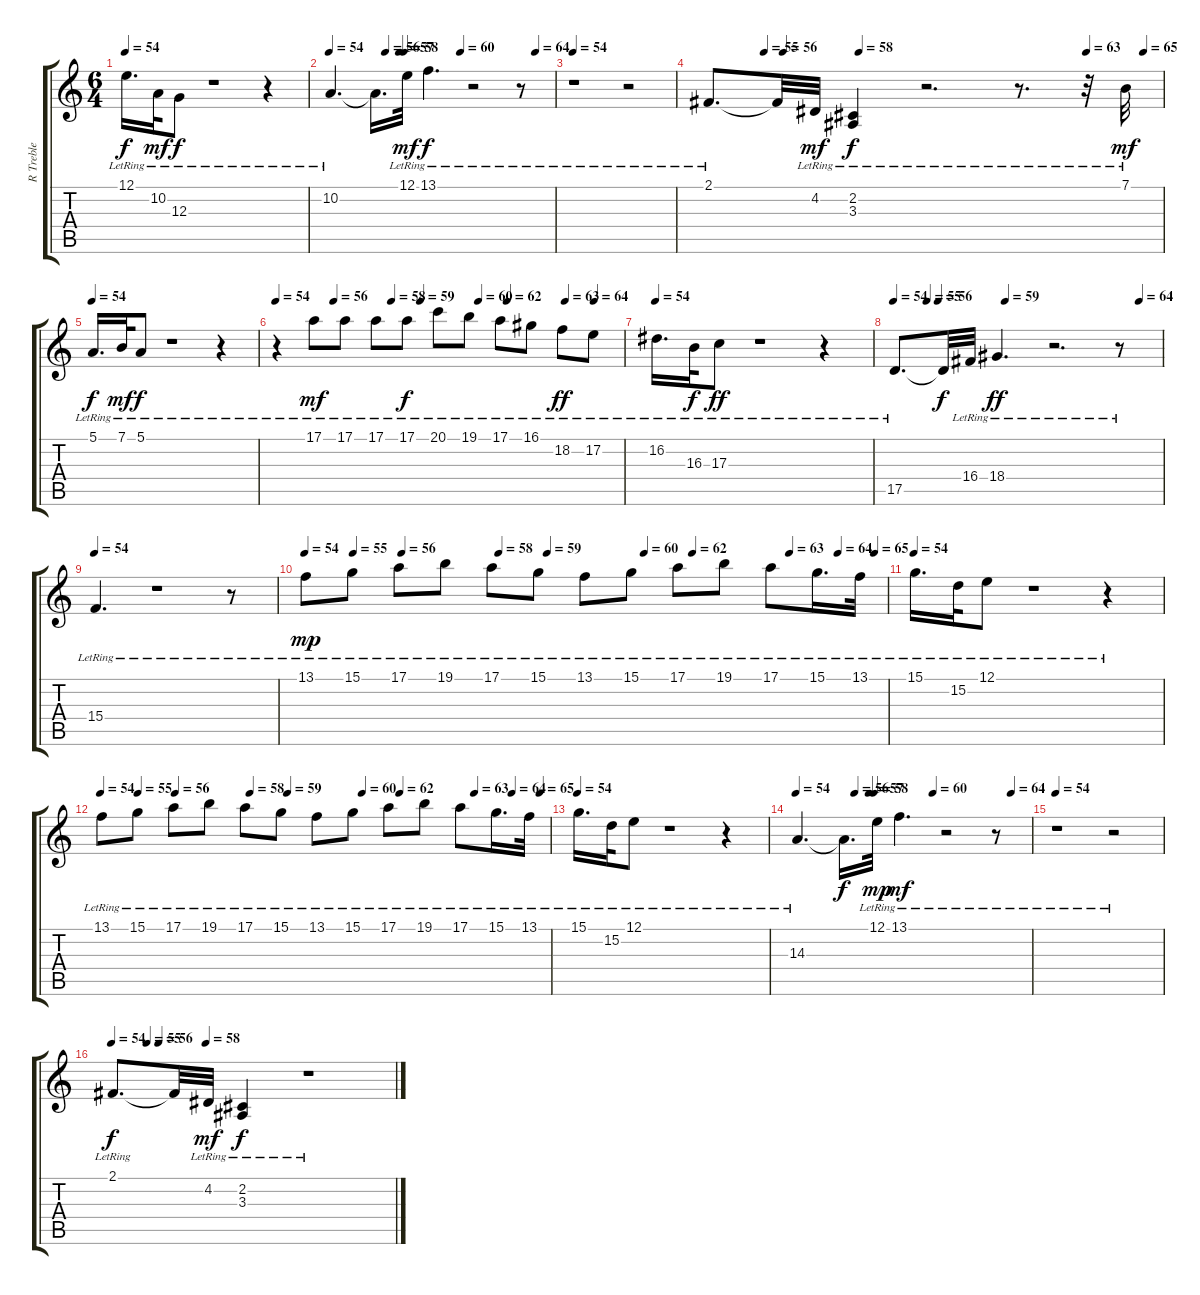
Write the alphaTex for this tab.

\track ("R Treble" "R Treble") {instrument acousticgrandpiano}
\staff {score tabs}
\tuning (E4 B3 G3 D3 A2 E2) {hide}
\ts (6 4)
\tempo 54
\clef g2
\ks c
12.1{lr}.16{d dy f} 10.2{lr}.32{dy mf} 12.3{lr}.8{dy f} r.1 r.4 |
\tempo 54
\tempo (56 0.25)
\tempo (57 0.3125)
\tempo (58 0.3333333333333333)
\tempo (60 0.5833333333333334)
\tempo (64 0.9166666666666666)
10.2{lr}.4{d} 10.2{t}.16{d} 12.1{lr}.32{dy mf} 13.1{lr}.4{d dy f} r.2 r.8 |
\tempo 54
r.1 r.2 |
\tempo (55 0.125)
\tempo (56 0.16666666666666666)
\tempo (58 0.3333333333333333)
\tempo (63 0.8333333333333334)
\tempo (65 0.9583333333333334)
2.1{lr}.8{d} 2.1{t}.32 4.2{lr}.32{dy mf} (2.2{lr} 3.3{lr}).4{dy f} r.2{d} r.8{d} r.32 7.1{lr}.32{dy mf} |
\tempo 54
5.1{lr}.16{d dy f} 7.1{lr}.32{dy mf} 5.1{lr}.8{dy f} r.1 r.4 |
\tempo 54
\tempo (56 0.16666666666666666)
\tempo (58 0.3333333333333333)
\tempo (59 0.4166666666666667)
\tempo (60 0.5833333333333334)
\tempo (62 0.6666666666666666)
\tempo (63 0.8333333333333334)
\tempo (64 0.9166666666666666)
r.4 17.1{lr}.8{dy mf} 17.1{lr}.8 17.1{lr}.8 17.1{lr}.8{dy f} 20.1{lr}.8 19.1{lr}.8 17.1{lr}.8 16.1{lr}.8 18.2{lr}.8{dy ff} 17.2{lr}.8 |
\tempo 54
16.2{lr}.16{d} 16.3{lr}.32{dy f} 17.3{lr}.8{dy ff} r.1 r.4 |
\tempo 54
\tempo (55 0.125)
\tempo (56 0.16666666666666666)
\tempo (59 0.4166666666666667)
\tempo (64 0.9166666666666666)
17.5{lr}.8{d} 17.5{t}.32{dy f} 16.4{lr}.32 18.4{lr}.4{d dy ff} r.2{d} r.8 |
\tempo 54
15.4{lr}.4{d} r.1 r.8 |
\tempo 54
\tempo (55 0.08333333333333333)
\tempo (56 0.16666666666666666)
\tempo (58 0.3333333333333333)
\tempo (59 0.4166666666666667)
\tempo (60 0.5833333333333334)
\tempo (62 0.6666666666666666)
\tempo (63 0.8333333333333334)
\tempo (64 0.9166666666666666)
\tempo (65 0.9791666666666666)
13.1{lr}.8{dy mp} 15.1{lr}.8 17.1{lr}.8 19.1{lr}.8 17.1{lr}.8 15.1{lr}.8 13.1{lr}.8 15.1{lr}.8 17.1{lr}.8 19.1{lr}.8 17.1{lr}.8 15.1{lr}.16{d} 13.1{lr}.32 |
\tempo 54
15.1{lr}.16{d} 15.2{lr}.32 12.1{lr}.8 r.1 r.4 |
\tempo 54
\tempo (55 0.08333333333333333)
\tempo (56 0.16666666666666666)
\tempo (58 0.3333333333333333)
\tempo (59 0.4166666666666667)
\tempo (60 0.5833333333333334)
\tempo (62 0.6666666666666666)
\tempo (63 0.8333333333333334)
\tempo (64 0.9166666666666666)
\tempo (65 0.9791666666666666)
13.1{lr}.8 15.1{lr}.8 17.1{lr}.8 19.1{lr}.8 17.1{lr}.8 15.1{lr}.8 13.1{lr}.8 15.1{lr}.8 17.1{lr}.8 19.1{lr}.8 17.1{lr}.8 15.1{lr}.16{d} 13.1{lr}.32 |
\tempo 54
15.1{lr}.16{d} 15.2{lr}.32 12.1{lr}.8 r.1 r.4 |
\tempo 54
\tempo (56 0.25)
\tempo (57 0.3125)
\tempo (58 0.3333333333333333)
\tempo (60 0.5833333333333334)
\tempo (64 0.9166666666666666)
14.3{lr}.4{d} 14.3{t}.16{d dy f} 12.1{lr}.32{dy mp} 13.1{lr}.4{d dy mf} r.2 r.8 |
\tempo 54
r.1 r.2 |
\tempo 54
\tempo (55 0.125)
\tempo (56 0.16666666666666666)
\tempo (58 0.3333333333333333)
2.1{lr}.8{d dy f} 2.1{t}.32 4.2{lr}.32{dy mf} (2.2{lr} 3.3{lr}).4{dy f} r.1
